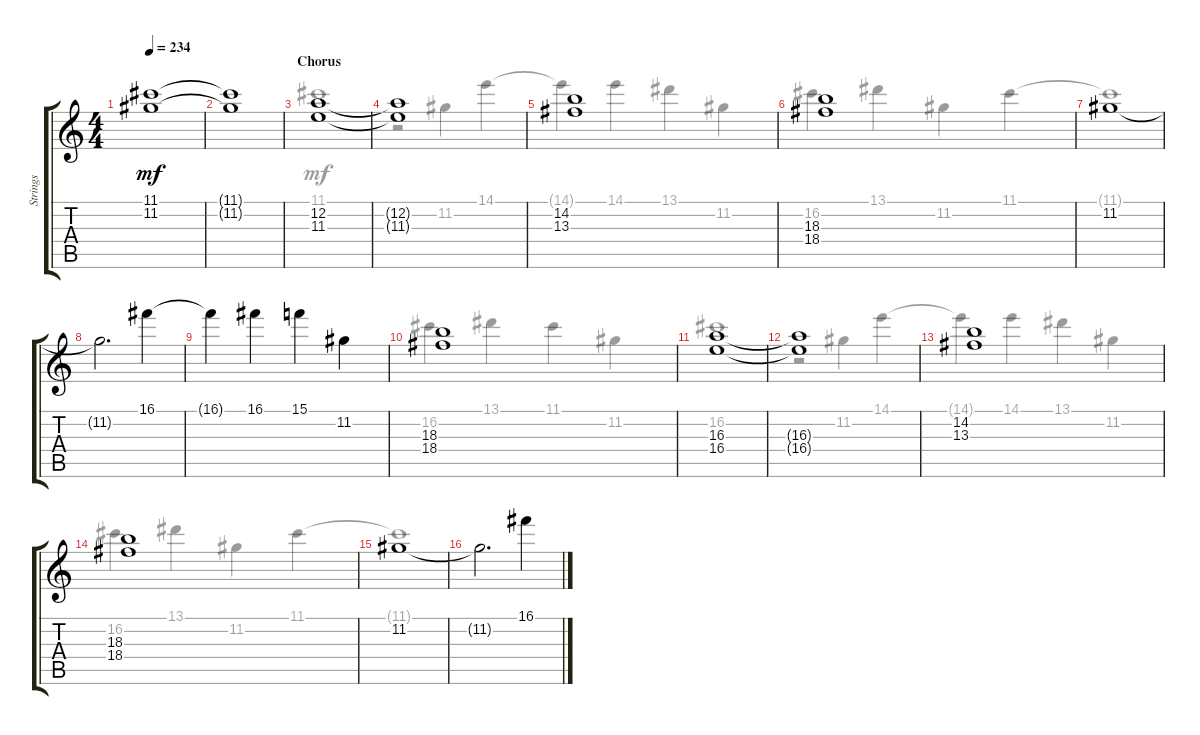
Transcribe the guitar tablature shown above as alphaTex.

\track ("Strings" "Strings") {instrument electricguitarclean}
\staff {score tabs}
\tuning (D4 A3 F3 C3 G2 C2) {hide}
\voice
\ts (4 4)
\tempo 234
\clef g2
\ks aminor
(11.1{t} 11.2{t}).1{dy mf} |
(11.1{t} 11.2{t}).1 |
\section ("" "Chorus")
(12.2 11.3).1 |
(12.2{t} 11.3{t}).1 |
(14.2 13.3).1 |
(18.3 18.4).1 |
11.2.1 |
11.2{t}.2{d} 16.1.4 |
16.1{t}.4 16.1.4 15.1.4 11.2.4 |
(18.3 18.4).1 |
(16.3 16.4).1 |
(16.3{t} 16.4{t}).1 |
(14.2 13.3).1 |
(18.3 18.4).1 |
11.2.1 |
11.2{t}.2{d} 16.1.4
\voice
\clef g2
\ottava regular
\simile none
\ks aminor
|
|
11.1.1 |
r.2 11.2.4 14.1.4 |
14.1{t}.4 14.1.4 13.1.4 11.2.4 |
16.2.4 13.1.4 11.2.4 11.1.4 |
11.1{t}.1 |
|
|
16.2.4 13.1.4 11.1.4 11.2.4 |
16.2.1 |
r.2 11.2.4 14.1.4 |
14.1{t}.4 14.1.4 13.1.4 11.2.4 |
16.2.4 13.1.4 11.2.4 11.1.4 |
11.1{t}.1 |
